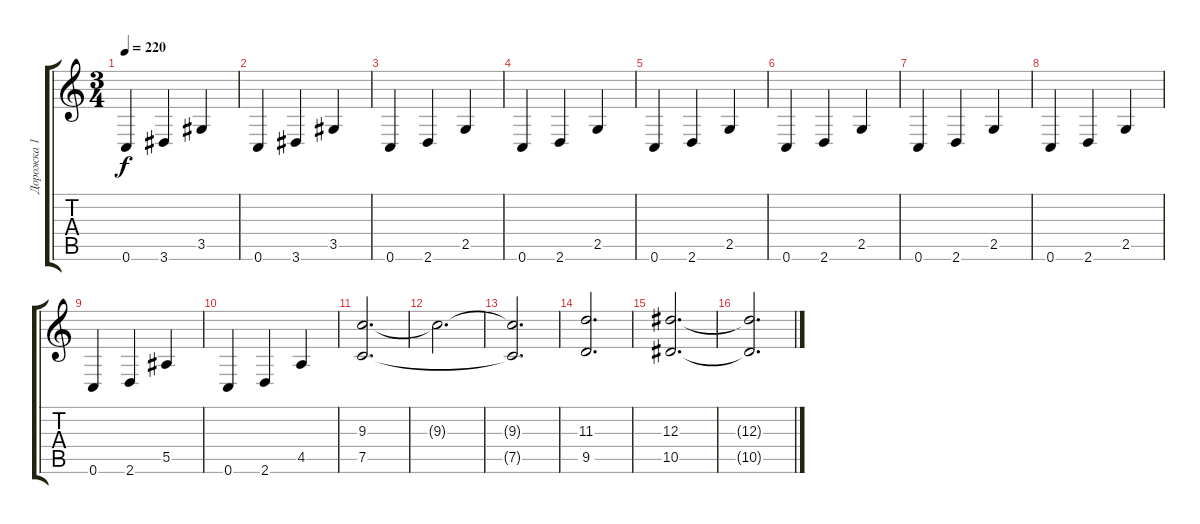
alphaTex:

\track ("Дорожка 1" "Дорожка 1") {instrument distortionguitar}
\staff {score tabs}
\tuning (C4 G3 Eb3 Bb2 F2 C2) {hide}
\ts (3 4)
\tempo 220
\clef g2
\ks c
0.6.4{dy f} 3.6.4 3.5.4 |
0.6.4 3.6.4 3.5.4 |
0.6.4 2.6.4 2.5.4 |
0.6.4 2.6.4 2.5.4 |
0.6.4 2.6.4 2.5.4 |
0.6.4 2.6.4 2.5.4 |
0.6.4 2.6.4 2.5.4 |
0.6.4 2.6.4 2.5.4 |
0.6.4 2.6.4 5.5.4 |
0.6.4 2.6.4 4.5.4 |
(9.3 7.5).2{d} |
9.3{t}.2{d} |
(9.3{t} 7.5{t}).2{d} |
(11.3 9.5).2{d} |
(12.3 10.5).2{d} |
(12.3{t} 10.5{t}).2{d}
